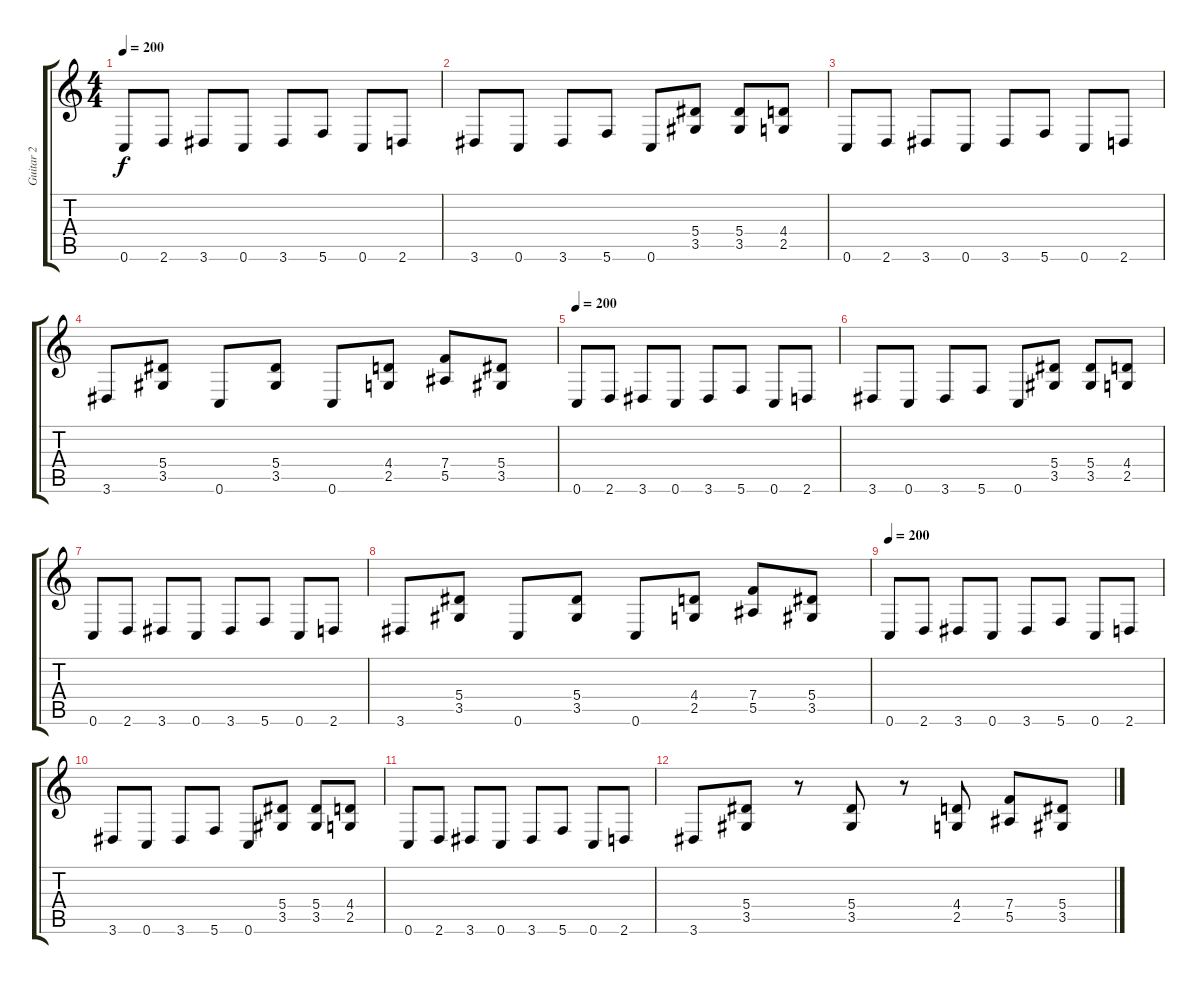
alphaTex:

\track ("Guitar 2" "Guitar 2") {instrument distortionguitar}
\staff {score tabs}
\tuning (C4 G3 Eb3 Bb2 F2 C2) {hide}
\ts (4 4)
\tempo 200
\clef g2
\ks c
0.6.8{dy f} 2.6.8 3.6.8 0.6.8 3.6.8 5.6.8 0.6.8 2.6.8 |
3.6.8 0.6.8 3.6.8 5.6.8 0.6.8 (5.4 3.5).8 (5.4 3.5).8 (4.4 2.5).8 |
0.6.8 2.6.8 3.6.8 0.6.8 3.6.8 5.6.8 0.6.8 2.6.8 |
3.6.8 (5.4 3.5).8 0.6.8 (5.4 3.5).8 0.6.8 (4.4 2.5).8 (7.4 5.5).8 (5.4 3.5).8 |
\tempo 200
0.6.8 2.6.8 3.6.8 0.6.8 3.6.8 5.6.8 0.6.8 2.6.8 |
3.6.8 0.6.8 3.6.8 5.6.8 0.6.8 (5.4 3.5).8 (5.4 3.5).8 (4.4 2.5).8 |
0.6.8 2.6.8 3.6.8 0.6.8 3.6.8 5.6.8 0.6.8 2.6.8 |
3.6.8 (5.4 3.5).8 0.6.8 (5.4 3.5).8 0.6.8 (4.4 2.5).8 (7.4 5.5).8 (5.4 3.5).8 |
\tempo 200
0.6.8 2.6.8 3.6.8 0.6.8 3.6.8 5.6.8 0.6.8 2.6.8 |
3.6.8 0.6.8 3.6.8 5.6.8 0.6.8 (5.4 3.5).8 (5.4 3.5).8 (4.4 2.5).8 |
0.6.8 2.6.8 3.6.8 0.6.8 3.6.8 5.6.8 0.6.8 2.6.8 |
3.6.8 (5.4 3.5).8 r.8 (5.4 3.5).8 r.8 (4.4 2.5).8 (7.4 5.5).8 (5.4 3.5).8
